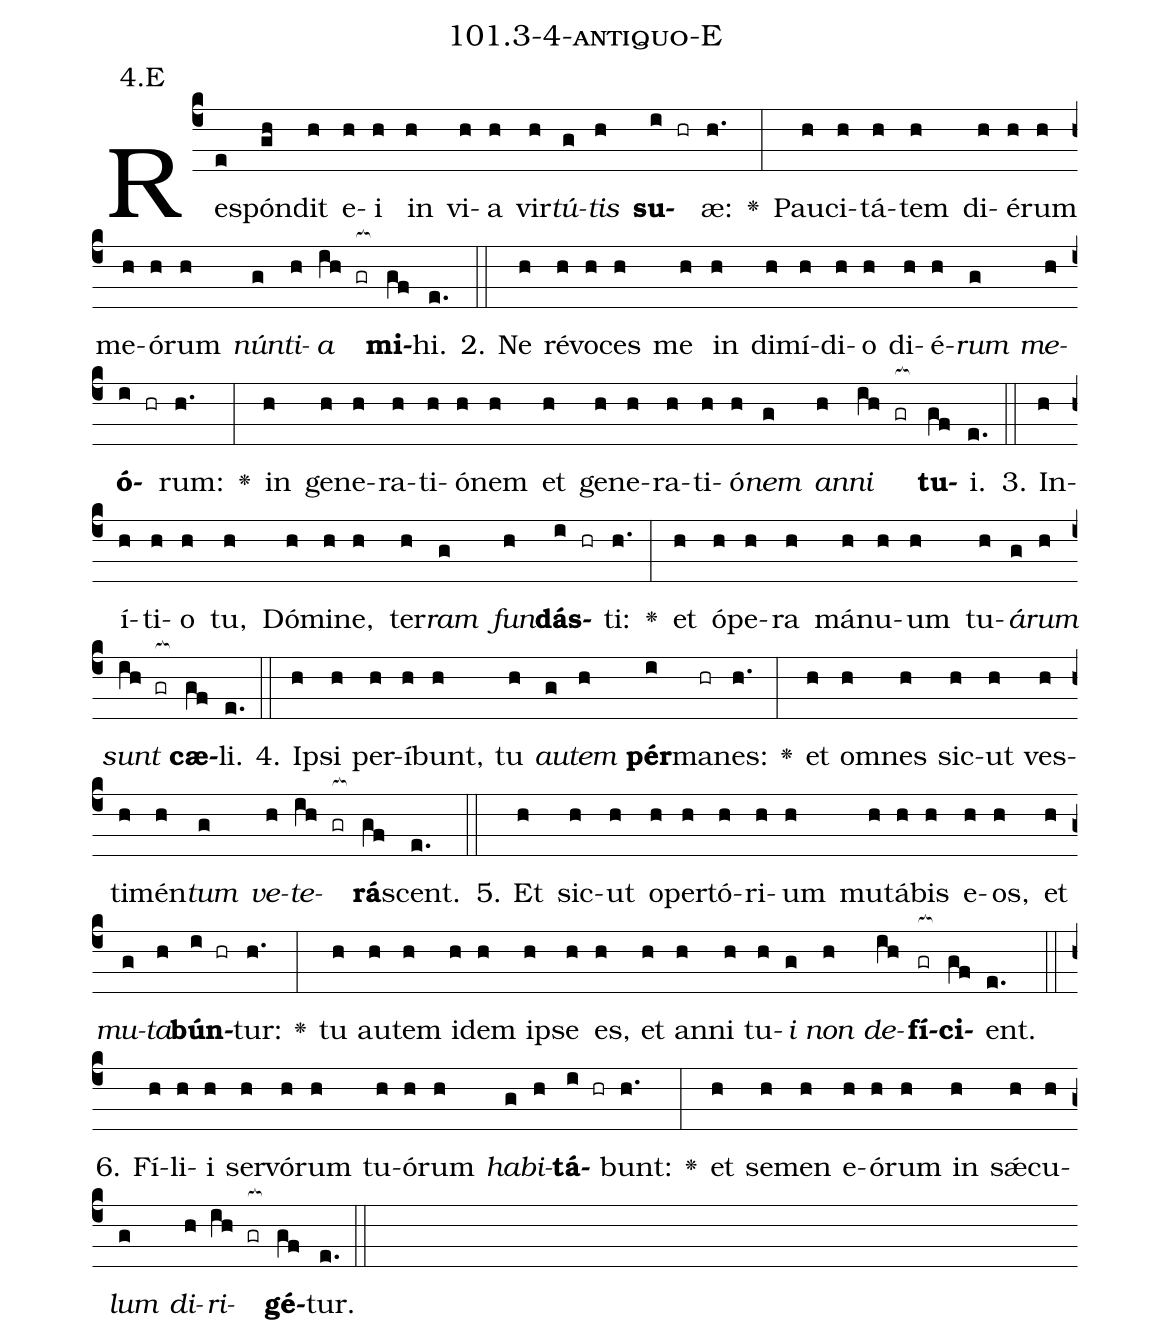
name: 101.3-4-antiquo-E;
annotation: 4.E;
%%
(c4)Re(e)spón(gh)dit(h) e(h)i(h) in(h) vi(h)a(h) vir(h)<i>tú</i>(g)<i>tis</i>(h) <b>su</b>(i hr)æ:(h.) <v>\greheightstar</v>(:) Pau(h)ci(h)tá(h)tem(h) di(h)é(h)rum(h) me(h)ó(h)rum(h) <i>nún</i>(g)<i>ti</i>(h)<i>a</i>(ih gr[ocb:1{]) <b>mi</b>(gf[ocb:0}])hi.(e.) (::)
2. Ne(h) ré(h)vo(h)ces(h) me(h) in(h) di(h)mí(h)di(h)o(h) di(h)é(h)<i>rum</i>(g) <i>me</i>(h)<b>ó</b>(i hr)rum:(h.) <v>\greheightstar</v>(:) in(h) ge(h)ne(h)ra(h)ti(h)ó(h)nem(h) et(h) ge(h)ne(h)ra(h)ti(h)ó(h)<i>nem</i>(g) <i>an</i>(h)<i>ni</i>(ih gr[ocb:1{]) <b>tu</b>(gf[ocb:0}])i.(e.) (::)
3. In(h)í(h)ti(h)o(h) tu,(h) Dó(h)mi(h)ne,(h) ter(h)<i>ram</i>(g) <i>fun</i>(h)<b>dás</b>(i hr)ti:(h.) <v>\greheightstar</v>(:) et(h) ó(h)pe(h)ra(h) má(h)nu(h)um(h) tu(h)<i>á</i>(g)<i>rum</i>(h) <i>sunt</i>(ih gr[ocb:1{]) <b>cæ</b>(gf[ocb:0}])li.(e.) (::)
4. Ip(h)si(h) per(h)í(h)bunt,(h) tu(h) <i>au</i>(g)<i>tem</i>(h) <b>pér</b>(i)ma(hr)nes:(h.) <v>\greheightstar</v>(:) et(h) om(h)nes(h) sic(h)ut(h) ves(h)ti(h)mén(h)<i>tum</i>(g) <i>ve</i>(h)<i>te</i>(ih gr[ocb:1{])<b>rá</b>(gf[ocb:0}])scent.(e.) (::)
5. Et(h) sic(h)ut(h) o(h)per(h)tó(h)ri(h)um(h) mu(h)tá(h)bis(h) e(h)os,(h) et(h) <i>mu</i>(g)<i>ta</i>(h)<b>bún</b>(i hr)tur:(h.) <v>\greheightstar</v>(:) tu(h) au(h)tem(h) i(h)dem(h) ip(h)se(h) es,(h) et(h) an(h)ni(h) tu(h)<i>i</i>(g) <i>non</i>(h) <i>de</i>(ih)<b>fí</b>(gr[ocb:1{])<b>ci</b>(gf[ocb:0}])ent.(e.) (::)
6. Fí(h)li(h)i(h) ser(h)vó(h)rum(h) tu(h)ó(h)rum(h) <i>ha</i>(g)<i>bi</i>(h)<b>tá</b>(i hr)bunt:(h.) <v>\greheightstar</v>(:) et(h) se(h)men(h) e(h)ó(h)rum(h) in(h) sǽ(h)cu(h)<i>lum</i>(g) <i>di</i>(h)<i>ri</i>(ih gr[ocb:1{])<b>gé</b>(gf[ocb:0}])tur.(e.) (::)
